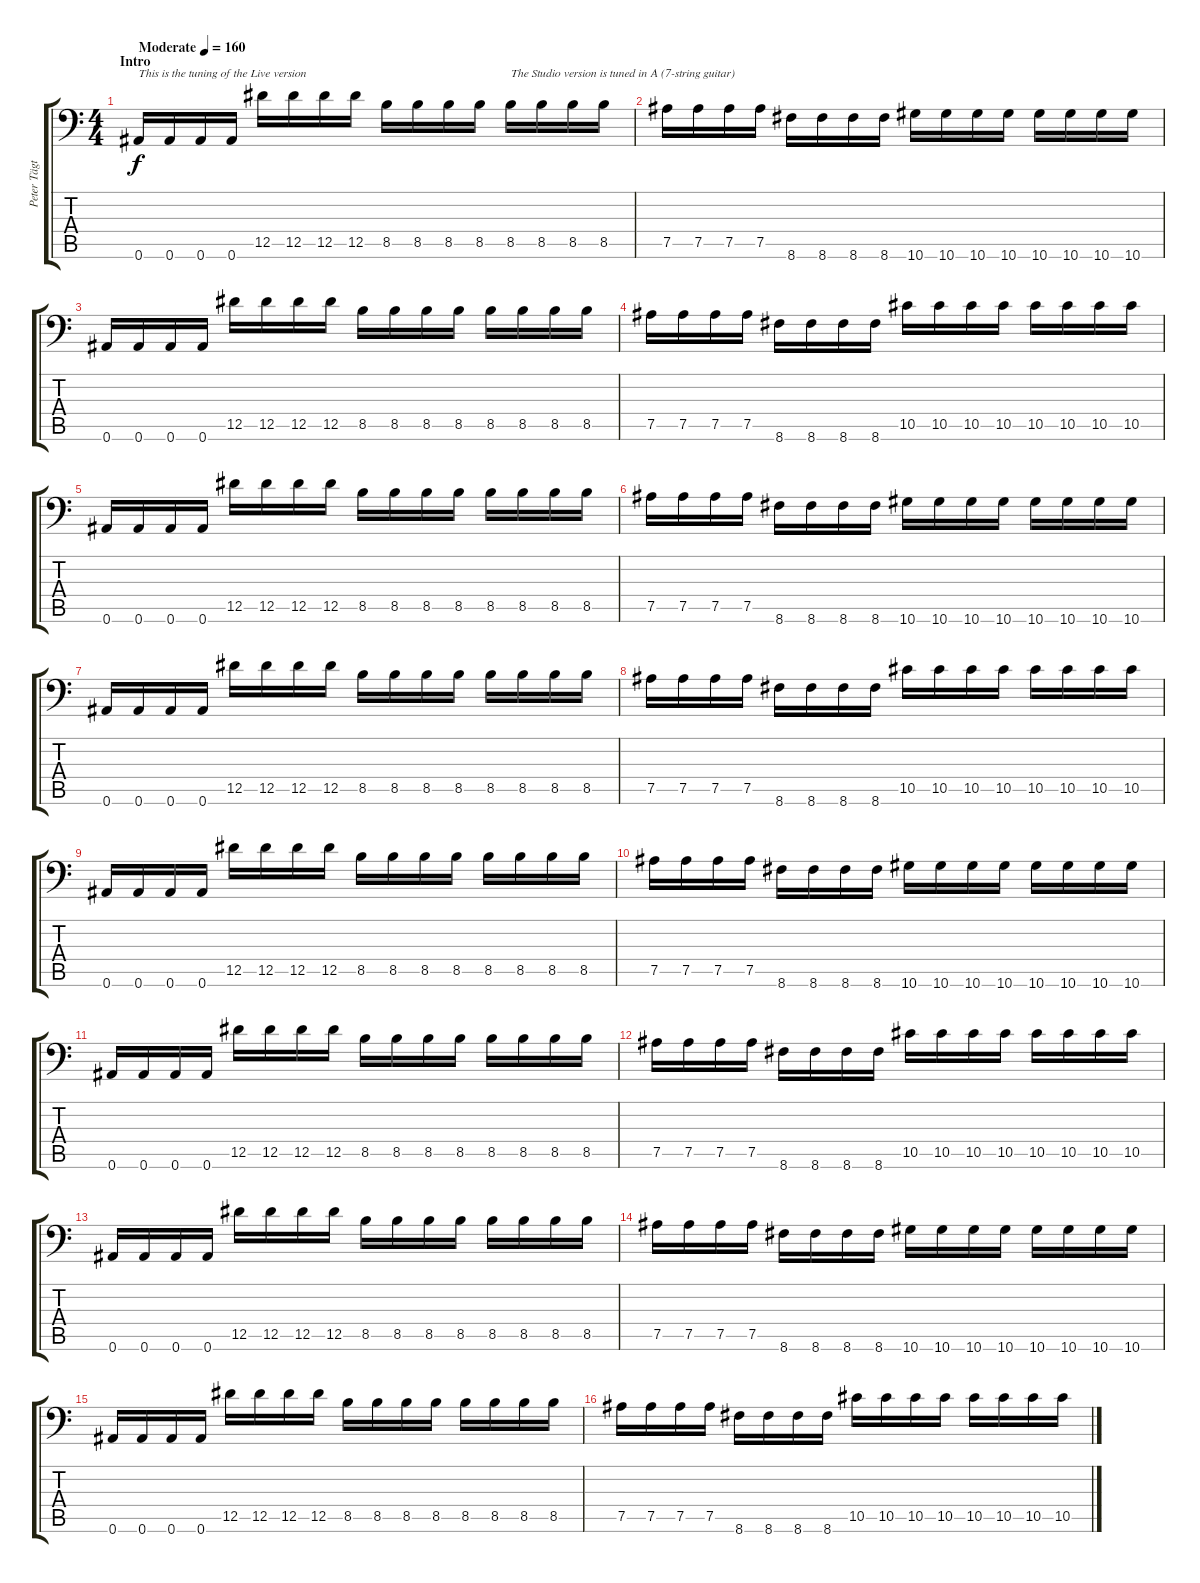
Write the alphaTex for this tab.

\track ("Peter Tägtgren " "Peter Tägt") {instrument distortionguitar}
\staff {score tabs}
\tuning (Bb3 F3 Db3 Ab2 Eb2 Bb1) {hide}
\ts (4 4)
\section ("" "Intro")
\tempo (160 "Moderate")
\clef f4
\ks c
0.6.16{txt "This is the tuning of the Live version" dy f instrument distortionguitar} 0.6.16 0.6.16 0.6.16 12.5.16 12.5.16 12.5.16 12.5.16 8.5.16 8.5.16 8.5.16 8.5.16 8.5.16{txt "The Studio version is tuned in A (7-string guitar)"} 8.5.16 8.5.16 8.5.16 |
7.5.16 7.5.16 7.5.16 7.5.16 8.6.16 8.6.16 8.6.16 8.6.16 10.6.16 10.6.16 10.6.16 10.6.16 10.6.16 10.6.16 10.6.16 10.6.16 |
0.6.16 0.6.16 0.6.16 0.6.16 12.5.16 12.5.16 12.5.16 12.5.16 8.5.16 8.5.16 8.5.16 8.5.16 8.5.16 8.5.16 8.5.16 8.5.16 |
7.5.16 7.5.16 7.5.16 7.5.16 8.6.16 8.6.16 8.6.16 8.6.16 10.5.16 10.5.16 10.5.16 10.5.16 10.5.16 10.5.16 10.5.16 10.5.16 |
0.6.16 0.6.16 0.6.16 0.6.16 12.5.16 12.5.16 12.5.16 12.5.16 8.5.16 8.5.16 8.5.16 8.5.16 8.5.16 8.5.16 8.5.16 8.5.16 |
7.5.16 7.5.16 7.5.16 7.5.16 8.6.16 8.6.16 8.6.16 8.6.16 10.6.16 10.6.16 10.6.16 10.6.16 10.6.16 10.6.16 10.6.16 10.6.16 |
0.6.16 0.6.16 0.6.16 0.6.16 12.5.16 12.5.16 12.5.16 12.5.16 8.5.16 8.5.16 8.5.16 8.5.16 8.5.16 8.5.16 8.5.16 8.5.16 |
7.5.16 7.5.16 7.5.16 7.5.16 8.6.16 8.6.16 8.6.16 8.6.16 10.5.16 10.5.16 10.5.16 10.5.16 10.5.16 10.5.16 10.5.16 10.5.16 |
0.6.16 0.6.16 0.6.16 0.6.16 12.5.16 12.5.16 12.5.16 12.5.16 8.5.16 8.5.16 8.5.16 8.5.16 8.5.16 8.5.16 8.5.16 8.5.16 |
7.5.16 7.5.16 7.5.16 7.5.16 8.6.16 8.6.16 8.6.16 8.6.16 10.6.16 10.6.16 10.6.16 10.6.16 10.6.16 10.6.16 10.6.16 10.6.16 |
0.6.16 0.6.16 0.6.16 0.6.16 12.5.16 12.5.16 12.5.16 12.5.16 8.5.16 8.5.16 8.5.16 8.5.16 8.5.16 8.5.16 8.5.16 8.5.16 |
7.5.16 7.5.16 7.5.16 7.5.16 8.6.16 8.6.16 8.6.16 8.6.16 10.5.16 10.5.16 10.5.16 10.5.16 10.5.16 10.5.16 10.5.16 10.5.16 |
0.6.16 0.6.16 0.6.16 0.6.16 12.5.16 12.5.16 12.5.16 12.5.16 8.5.16 8.5.16 8.5.16 8.5.16 8.5.16 8.5.16 8.5.16 8.5.16 |
7.5.16 7.5.16 7.5.16 7.5.16 8.6.16 8.6.16 8.6.16 8.6.16 10.6.16 10.6.16 10.6.16 10.6.16 10.6.16 10.6.16 10.6.16 10.6.16 |
0.6.16 0.6.16 0.6.16 0.6.16 12.5.16 12.5.16 12.5.16 12.5.16 8.5.16 8.5.16 8.5.16 8.5.16 8.5.16 8.5.16 8.5.16 8.5.16 |
7.5.16 7.5.16 7.5.16 7.5.16 8.6.16 8.6.16 8.6.16 8.6.16 10.5.16 10.5.16 10.5.16 10.5.16 10.5.16 10.5.16 10.5.16 10.5.16
